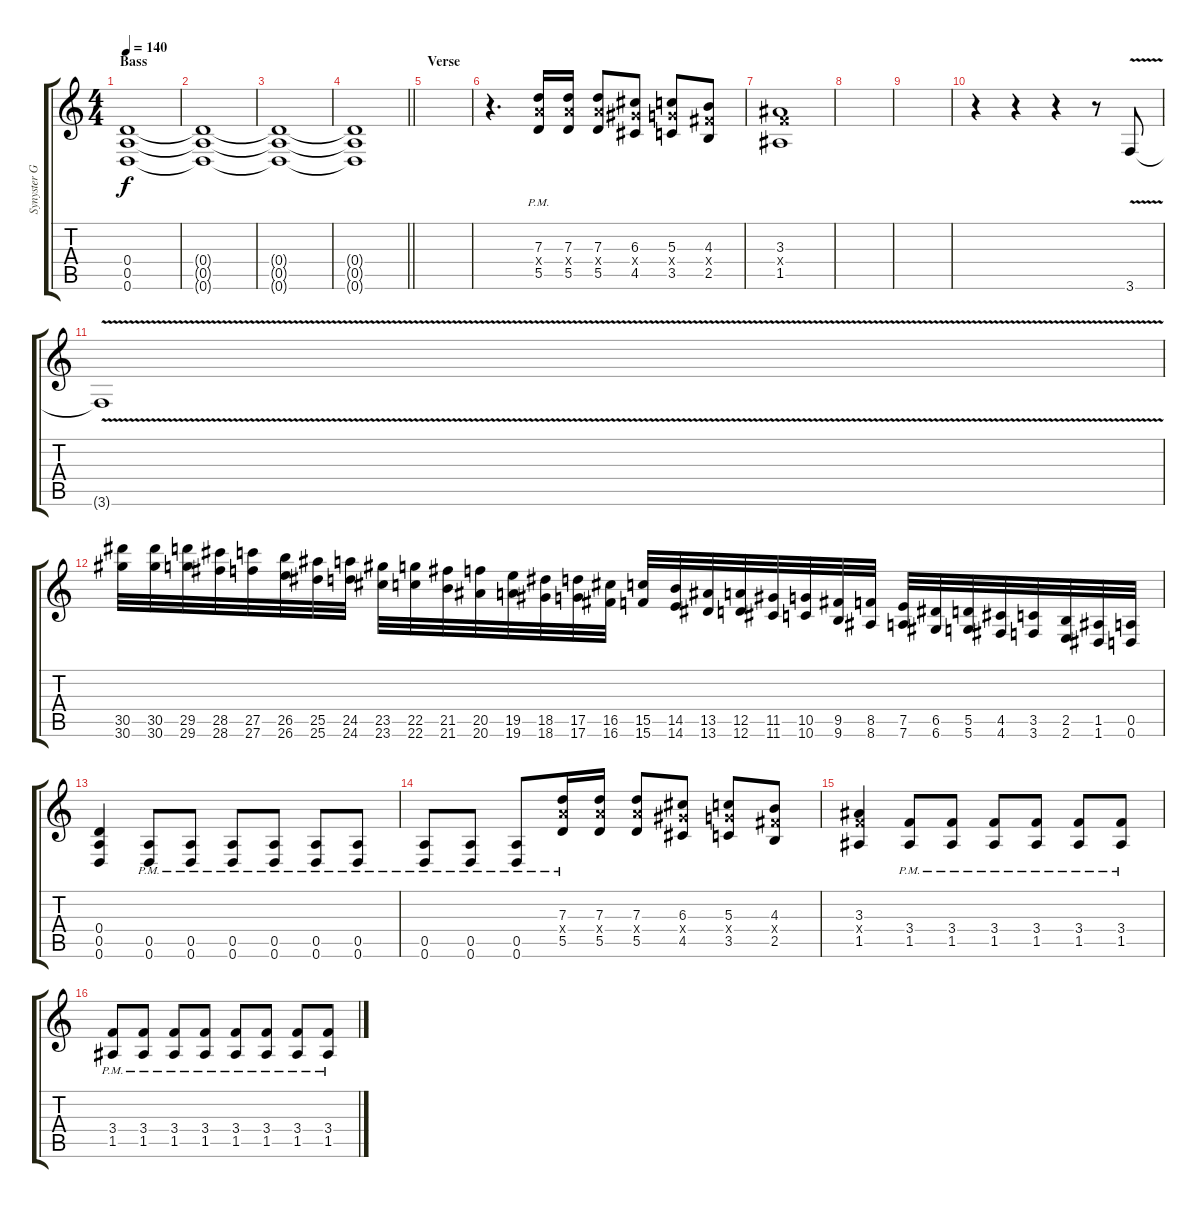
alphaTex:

\track ("Synyster Gates" "Synyster G") {instrument distortionguitar}
\staff {score tabs}
\tuning (E4 B3 G3 D3 A2 D2) {hide}
\ts (4 4)
\section ("" "Bass")
\tempo 140
\clef g2
\ks c
(0.4 0.5 0.6).1{dy f balance 0} |
(0.4{t} 0.5{t} 0.6{t}).1 |
(0.4{t} 0.5{t} 0.6{t}).1 |
\barLineRight lightlight
(0.4{t} 0.5{t} 0.6{t}).1 |
\section ("" "Verse")
|
r.4{d} (7.3{pm} 7.4{pm x} 5.5{pm}).16 (7.3 7.4{x} 5.5).16 (7.3 7.4{x} 5.5).8 (6.3 6.4{x} 4.5).8 (5.3 5.4{x} 3.5).8 (4.3 4.4{x} 2.5).8 |
(3.3 3.4{x} 1.5).1 |
|
|
r.4 r.4 r.4 r.8 3.6{v}.8 |
3.6{t}.1 |
(30.5 30.6).32{instrument guitarfretnoise} (30.5 30.6).32 (29.5 29.6).32 (28.5 28.6).32 (27.5 27.6).32 (26.5 26.6).32 (25.5 25.6).32 (24.5 24.6).32 (23.5 23.6).32 (22.5 22.6).32 (21.5 21.6).32 (20.5 20.6).32 (19.5 19.6).32 (18.5 18.6).32 (17.5 17.6).32 (16.5 16.6).32 (15.5 15.6).32 (14.5 14.6).32 (13.5 13.6).32 (12.5 12.6).32 (11.5 11.6).32 (10.5 10.6).32 (9.5 9.6).32 (8.5 8.6).32 (7.5 7.6).32 (6.5 6.6).32 (5.5 5.6).32 (4.5 4.6).32 (3.5 3.6).32 (2.5 2.6).32 (1.5 1.6).32 (0.5 0.6).32 |
(0.4 0.5 0.6).4{instrument distortionguitar} (0.5{pm} 0.6{pm}).8 (0.5{pm} 0.6{pm}).8 (0.5{pm} 0.6{pm}).8 (0.5{pm} 0.6{pm}).8 (0.5{pm} 0.6{pm}).8 (0.5{pm} 0.6{pm}).8 |
(0.5{pm} 0.6{pm}).8 (0.5{pm} 0.6{pm}).8 (0.5{pm} 0.6{pm}).8 (7.3{pm} 7.4{pm x} 5.5{pm}).16 (7.3 7.4{x} 5.5).16 (7.3 7.4{x} 5.5).8 (6.3 6.4{x} 4.5).8 (5.3 5.4{x} 3.5).8 (4.3 4.4{x} 2.5).8 |
(3.3 3.4{x} 1.5).4 (3.4{pm} 1.5{pm}).8 (3.4{pm} 1.5{pm}).8 (3.4{pm} 1.5{pm}).8 (3.4{pm} 1.5{pm}).8 (3.4{pm} 1.5{pm}).8 (3.4{pm} 1.5{pm}).8 |
(3.4{pm} 1.5{pm}).8 (3.4{pm} 1.5{pm}).8 (3.4{pm} 1.5{pm}).8 (3.4{pm} 1.5{pm}).8 (3.4{pm} 1.5{pm}).8 (3.4{pm} 1.5{pm}).8 (3.4{pm} 1.5{pm}).8 (3.4{pm} 1.5{pm}).8
